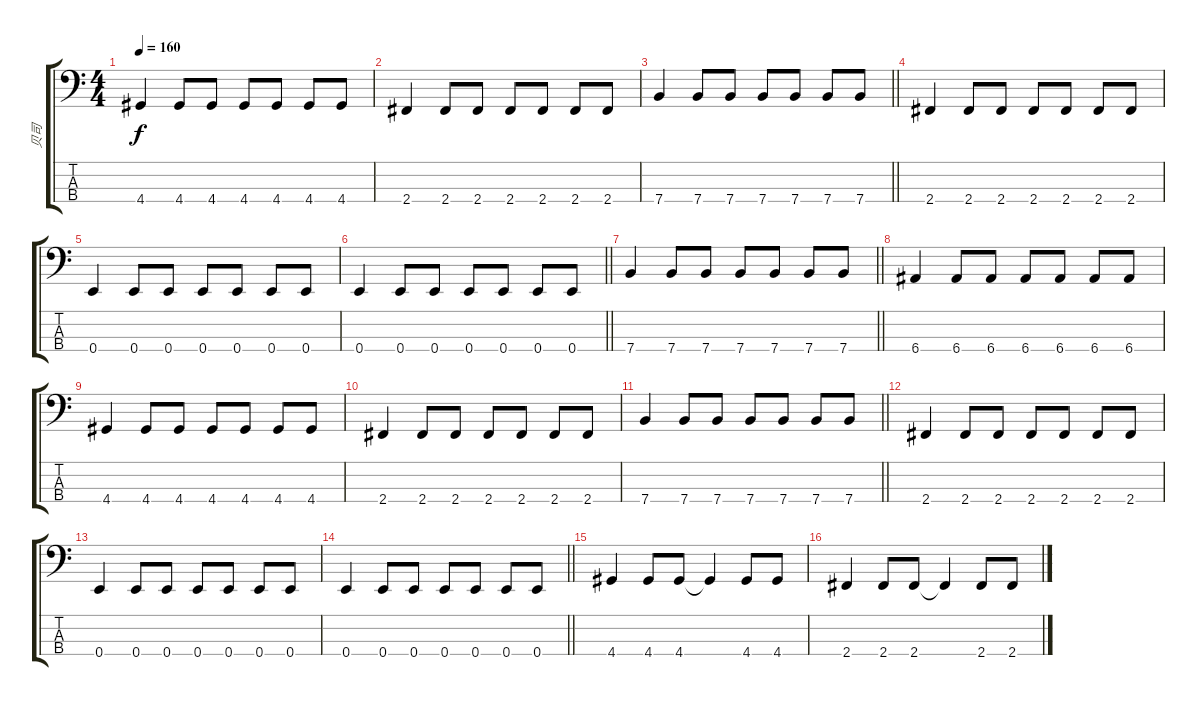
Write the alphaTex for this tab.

\track ("贝司" "贝司") {instrument electricbassfinger}
\staff {score tabs}
\tuning (G2 D2 A1 E1) {hide}
\ts (4 4)
\tempo 160
\clef f4
\ks c
4.4.4{dy f} 4.4.8 4.4.8 4.4.8 4.4.8 4.4.8 4.4.8 |
2.4.4 2.4.8 2.4.8 2.4.8 2.4.8 2.4.8 2.4.8 |
\barLineRight lightlight
7.4.4 7.4.8 7.4.8 7.4.8 7.4.8 7.4.8 7.4.8 |
2.4.4 2.4.8 2.4.8 2.4.8 2.4.8 2.4.8 2.4.8 |
0.4.4 0.4.8 0.4.8 0.4.8 0.4.8 0.4.8 0.4.8 |
\barLineRight lightlight
0.4.4 0.4.8 0.4.8 0.4.8 0.4.8 0.4.8 0.4.8 |
\section ("" "")
\barLineRight lightlight
7.4.4 7.4.8 7.4.8 7.4.8 7.4.8 7.4.8 7.4.8 |
6.4.4 6.4.8 6.4.8 6.4.8 6.4.8 6.4.8 6.4.8 |
4.4.4 4.4.8 4.4.8 4.4.8 4.4.8 4.4.8 4.4.8 |
2.4.4 2.4.8 2.4.8 2.4.8 2.4.8 2.4.8 2.4.8 |
\barLineRight lightlight
7.4.4 7.4.8 7.4.8 7.4.8 7.4.8 7.4.8 7.4.8 |
2.4.4 2.4.8 2.4.8 2.4.8 2.4.8 2.4.8 2.4.8 |
0.4.4 0.4.8 0.4.8 0.4.8 0.4.8 0.4.8 0.4.8 |
\barLineRight lightlight
0.4.4 0.4.8 0.4.8 0.4.8 0.4.8 0.4.8 0.4.8 |
4.4.4 4.4.8 4.4.8 4.4{t}.4 4.4.8 4.4.8 |
2.4.4 2.4.8 2.4.8 2.4{t}.4 2.4.8 2.4.8
